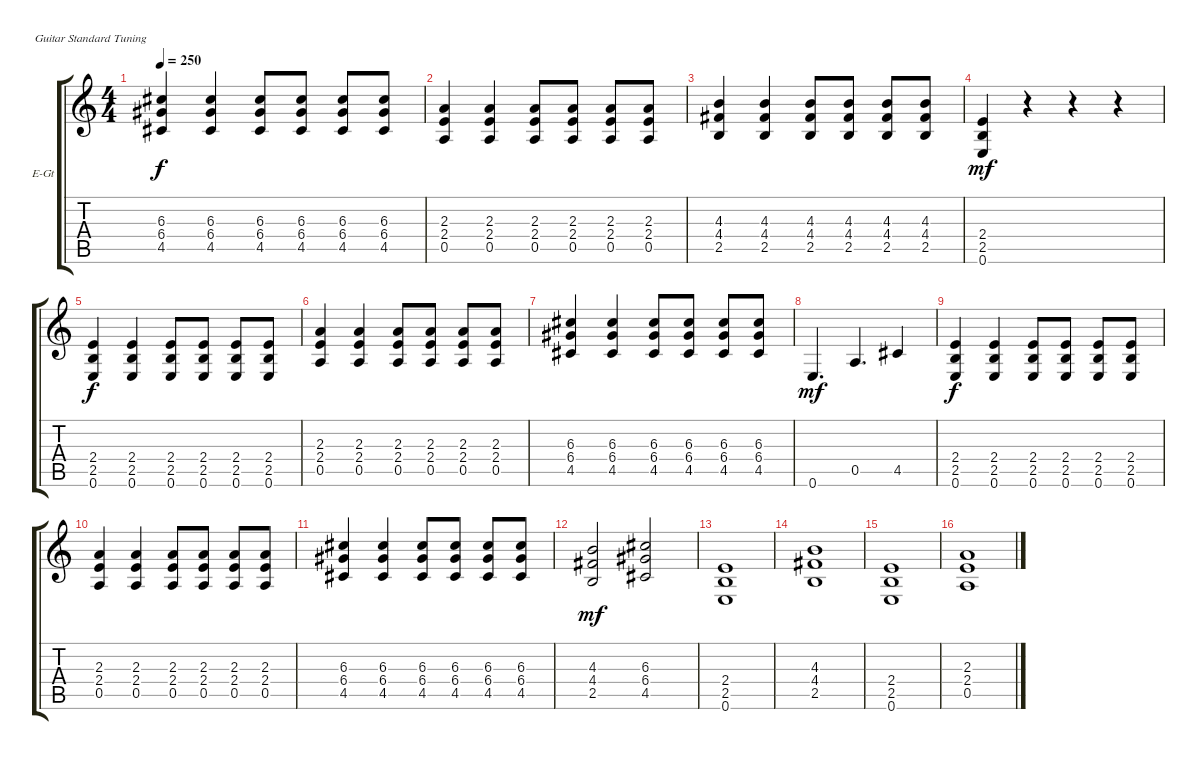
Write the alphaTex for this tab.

\defaultSystemsLayout 4
\bracketExtendMode groupsimilarinstruments
\firstSystemTrackNameOrientation horizontal
\otherSystemsTrackNameOrientation horizontal
\track ("Magic girl" "E-Gt") {instrument distortionguitar}
\staff {score tabs}
\tuning (E4 B3 G3 D3 A2 E2)
\ts (4 4)
\tempo 250
\clef g2
\ks c
(4.5 6.4 6.3).4{dy f} (4.5 6.4 6.3).4 (4.5 6.4 6.3).8 (4.5 6.4 6.3).8 (4.5 6.4 6.3).8 (4.5 6.4 6.3).8 |
(0.5 2.4 2.3).4 (0.5 2.4 2.3).4 (0.5 2.4 2.3).8 (0.5 2.4 2.3).8 (0.5 2.4 2.3).8 (0.5 2.4 2.3).8 |
(2.5 4.4 4.3).4 (2.5 4.4 4.3).4 (2.5 4.4 4.3).8 (2.5 4.4 4.3).8 (2.5 4.4 4.3).8 (2.5 4.4 4.3).8 |
(0.6 2.5 2.4).4{dy mf} r.4 r.4 r.4 |
(2.5 2.4 0.6).4{dy f} (2.5 0.6 2.4).4 (2.5 0.6 2.4).8 (2.5 0.6 2.4).8 (2.5 0.6 2.4).8 (2.5 0.6 2.4).8 |
(0.5 2.4 2.3).4 (0.5 2.4 2.3).4 (0.5 2.4 2.3).8 (0.5 2.4 2.3).8 (0.5 2.4 2.3).8 (0.5 2.4 2.3).8 |
(4.5 6.4 6.3).4 (4.5 6.4 6.3).4 (4.5 6.4 6.3).8 (4.5 6.4 6.3).8 (4.5 6.4 6.3).8 (4.5 6.4 6.3).8 |
0.6.4{d dy mf} 0.5.4{d} 4.5.4 |
(2.5 2.4 0.6).4{dy f} (2.5 0.6 2.4).4 (2.5 0.6 2.4).8 (2.5 0.6 2.4).8 (2.5 0.6 2.4).8 (2.5 0.6 2.4).8 |
(0.5 2.4 2.3).4 (0.5 2.4 2.3).4 (0.5 2.4 2.3).8 (0.5 2.4 2.3).8 (0.5 2.4 2.3).8 (0.5 2.4 2.3).8 |
(4.5 6.4 6.3).4 (4.5 6.4 6.3).4 (4.5 6.4 6.3).8 (4.5 6.4 6.3).8 (4.5 6.4 6.3).8 (4.5 6.4 6.3).8 |
(2.5 4.3 4.4).2{dy mf} (4.5 6.3 6.4).2 |
(0.6 2.5 2.4).1 |
(2.5 4.4 4.3).1 |
(2.5 2.4 0.6).1 |
(0.5 2.4 2.3).1
